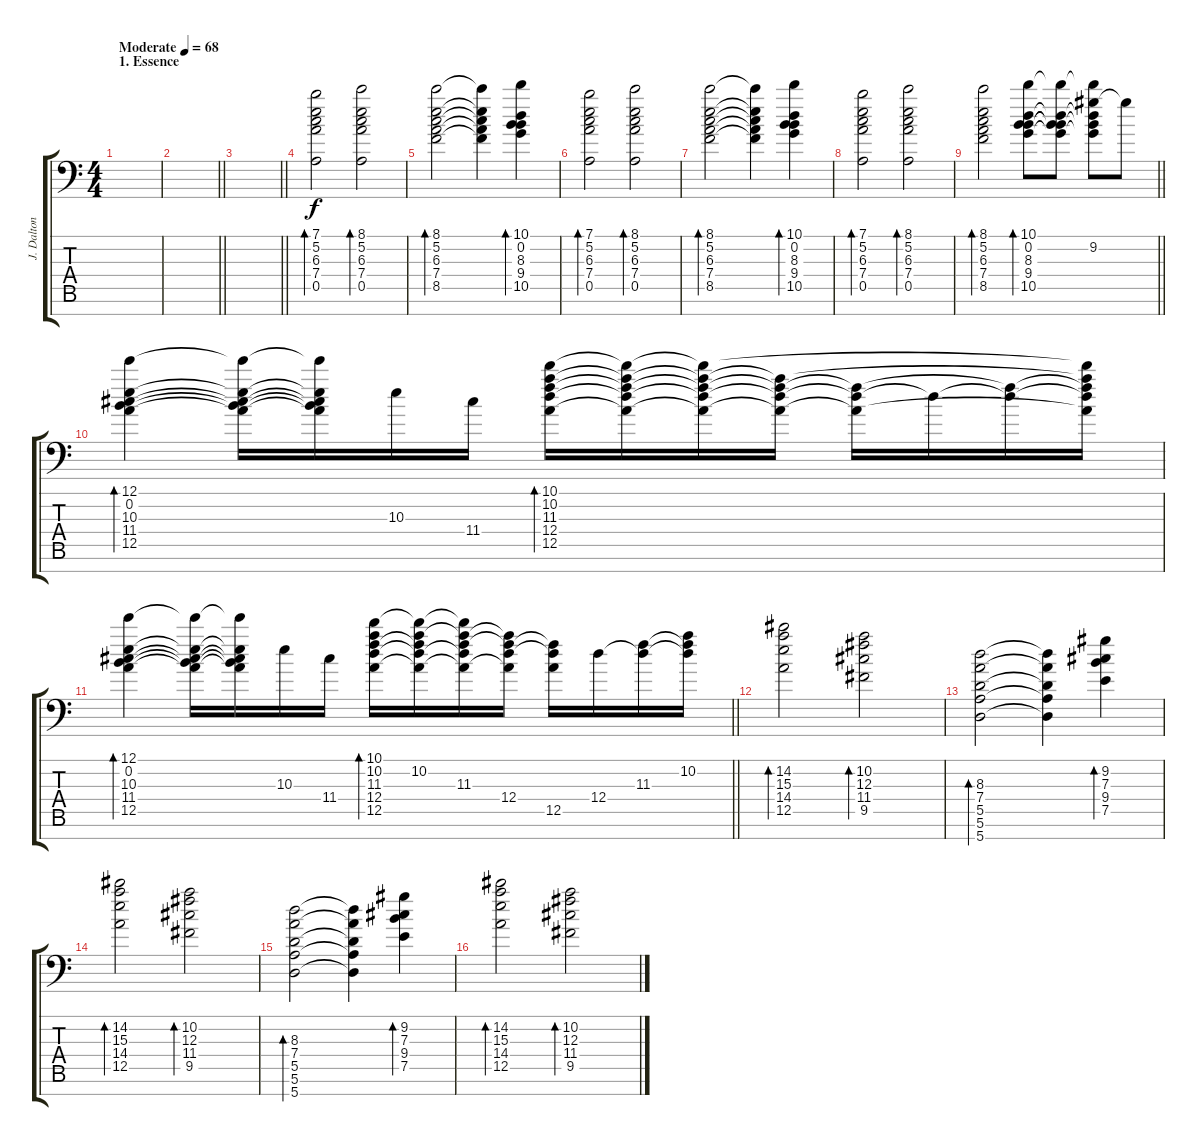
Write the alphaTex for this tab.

\track ("J. Dalton" "J. Dalton") {instrument overdrivenguitar}
\staff {score tabs}
\tuning (E4 B3 Gb3 D3 A2 E2 A1) {hide}
\ts (4 4)
\section ("" "1. Essence")
\tempo (68 "Moderate")
\clef f4
\ks aminor
|
\barLineRight lightlight
|
\barLineRight lightlight
|
(7.1 5.2 6.3 7.4 0.5).2{bd 120 volume 14 balance 3 instrument electricguitarjazz} (8.1 5.2 6.3 7.4 0.5).2{bd 120} |
(8.1 5.2 6.3 7.4 8.5).2{bd 120} (8.1{t} 5.2{t} 6.3{t} 7.4{t} 8.5{t}).4 (10.1 0.2 8.3 9.4 10.5).4{bd 120} |
(7.1 5.2 6.3 7.4 0.5).2{bd 120} (8.1 5.2 6.3 7.4 0.5).2{bd 120} |
(8.1 5.2 6.3 7.4 8.5).2{bd 120} (8.1{t} 5.2{t} 6.3{t} 7.4{t} 8.5{t}).4 (10.1 0.2 8.3 9.4 10.5).4{bd 120} |
(7.1 5.2 6.3 7.4 0.5).2{bd 120} (8.1 5.2 6.3 7.4 0.5).2{bd 120} |
\barLineRight lightlight
(8.1 5.2 6.3 7.4 8.5).2{bd 120} (10.1 0.2 8.3 9.4 10.5).8{bd 120} (10.1{t} 0.2{t} 8.3{t} 9.4{t} 10.5{t}).8 (10.1{t} 9.2 8.3{t} 9.4{t} 10.5{t}).8 9.2{t}.8 |
(12.1 0.2 10.3 11.4 12.5).4{bd 120} (12.1{t} 0.2{t} 10.3{t} 11.4{t} 12.5{t}).16 (12.1{t} 0.2{t} 10.3{t} 11.4{t} 12.5{t}).16 10.3.16 11.4.16 (10.1 10.2 11.3 12.4 12.5).16{bd 120} (10.1{t} 10.2{t} 11.3{t} 12.4{t} 12.5{t}).16 (10.1{t} 10.2{t} 11.3{t} 12.4{t} 12.5{t}).16 (10.2{t} 11.3{t} 12.4{t} 12.5{t}).16 (11.3{t} 12.4{t} 12.5{t}).16 12.4{t}.16 (11.3{t} 12.4{t}).16 (10.1{t} 10.2{t} 11.3{t} 12.4{t} 12.5{t}).16 |
\barLineRight lightlight
(12.1 0.2 10.3 11.4 12.5).4{bd 120} (12.1{t} 0.2{t} 10.3{t} 11.4{t} 12.5{t}).16 (12.1{t} 0.2{t} 10.3{t} 11.4{t} 12.5{t}).16 10.3.16 11.4.16 (10.1 10.2 11.3 12.4 12.5).16{bd 120} (10.1{t} 10.2 11.3{t} 12.4{t} 12.5{t}).16 (10.1{t} 10.2{t} 11.3 12.4{t} 12.5{t}).16 (10.2{t} 11.3{t} 12.4 12.5{t}).16 (11.3{t} 12.4{t} 12.5).16 12.4.16 (11.3 12.4{t}).16 (10.2 11.3{t} 12.4{t}).16 |
(14.2 15.3 14.4 12.5).2{bd 120} (10.2 12.3 11.4 9.5).2{bd 120} |
(8.3 7.4 5.5 5.6 5.7).2{bd 120} (8.3{t} 7.4{t} 5.5{t} 5.6{t} 5.7{t}).4 (9.2 7.3 9.4 7.5).4{bd 60} |
(14.2 15.3 14.4 12.5).2{bd 120} (10.2 12.3 11.4 9.5).2{bd 120} |
(8.3 7.4 5.5 5.6 5.7).2{bd 120} (8.3{t} 7.4{t} 5.5{t} 5.6{t} 5.7{t}).4 (9.2 7.3 9.4 7.5).4{bd 60} |
(14.2 15.3 14.4 12.5).2{bd 120} (10.2 12.3 11.4 9.5).2{bd 120}
